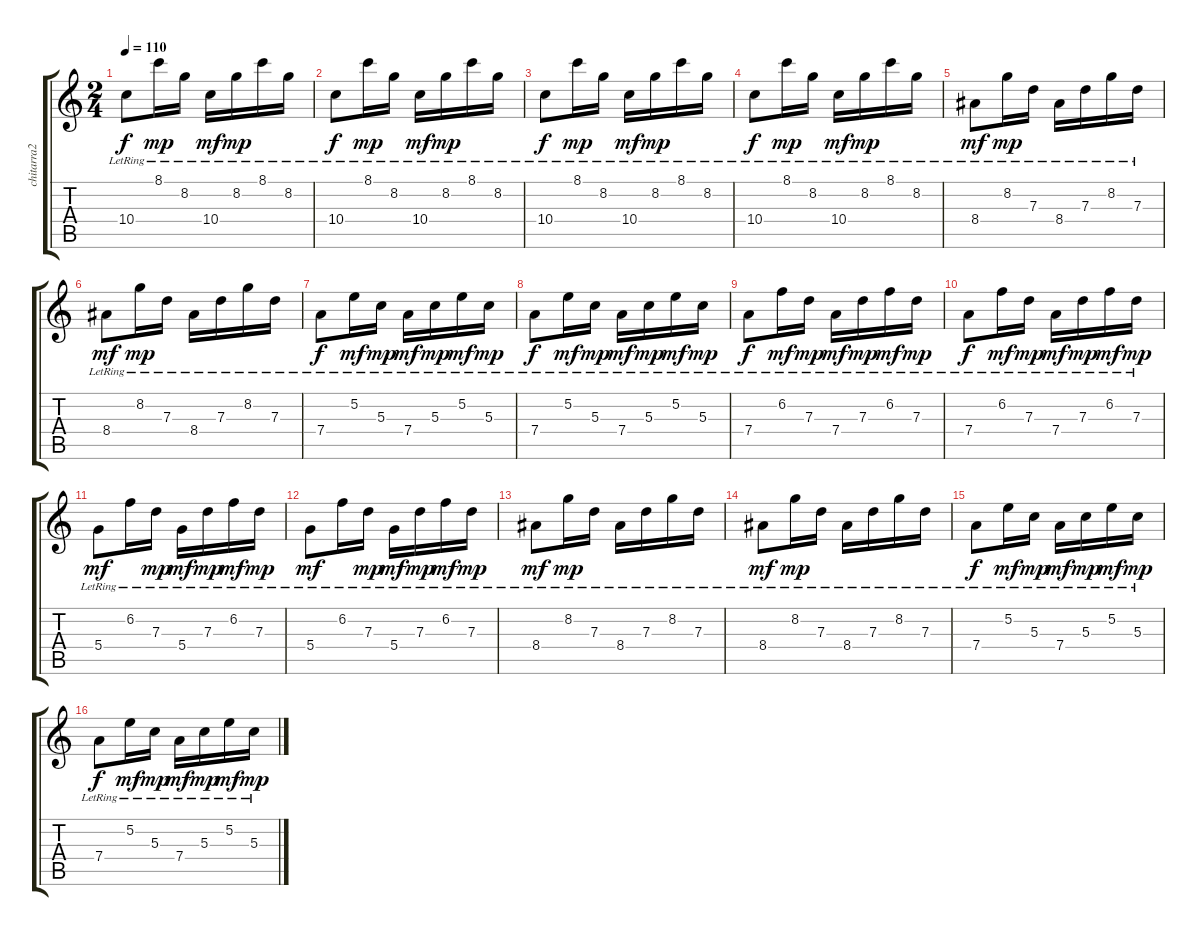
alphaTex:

\track ("chitarra2" "chitarra2") {instrument acousticguitarsteel}
\staff {score tabs}
\tuning (E4 B3 G3 D3 A2 D2) {hide}
\ts (2 4)
\tempo 110
\clef g2
\ks c
10.4{lr}.8{dy f} 8.1{lr}.16{dy mp} 8.2{lr}.16 10.4{lr}.16{dy mf} 8.2{lr}.16{dy mp} 8.1{lr}.16 8.2{lr}.16 |
10.4{lr}.8{dy f} 8.1{lr}.16{dy mp} 8.2{lr}.16 10.4{lr}.16{dy mf} 8.2{lr}.16{dy mp} 8.1{lr}.16 8.2{lr}.16 |
10.4{lr}.8{dy f} 8.1{lr}.16{dy mp} 8.2{lr}.16 10.4{lr}.16{dy mf} 8.2{lr}.16{dy mp} 8.1{lr}.16 8.2{lr}.16 |
10.4{lr}.8{dy f} 8.1{lr}.16{dy mp} 8.2{lr}.16 10.4{lr}.16{dy mf} 8.2{lr}.16{dy mp} 8.1{lr}.16 8.2{lr}.16 |
8.4{lr}.8{dy mf} 8.2{lr}.16{dy mp} 7.3{lr}.16 8.4{lr}.16 7.3{lr}.16 8.2{lr}.16 7.3{lr}.16 |
8.4{lr}.8{dy mf} 8.2{lr}.16{dy mp} 7.3{lr}.16 8.4{lr}.16 7.3{lr}.16 8.2{lr}.16 7.3{lr}.16 |
7.4{lr}.8{dy f} 5.2{lr}.16{dy mf} 5.3{lr}.16{dy mp} 7.4{lr}.16{dy mf} 5.3{lr}.16{dy mp} 5.2{lr}.16{dy mf} 5.3{lr}.16{dy mp} |
7.4{lr}.8{dy f} 5.2{lr}.16{dy mf} 5.3{lr}.16{dy mp} 7.4{lr}.16{dy mf} 5.3{lr}.16{dy mp} 5.2{lr}.16{dy mf} 5.3{lr}.16{dy mp} |
7.4{lr}.8{dy f} 6.2{lr}.16{dy mf} 7.3{lr}.16{dy mp} 7.4{lr}.16{dy mf} 7.3{lr}.16{dy mp} 6.2{lr}.16{dy mf} 7.3{lr}.16{dy mp} |
7.4{lr}.8{dy f} 6.2{lr}.16{dy mf} 7.3{lr}.16{dy mp} 7.4{lr}.16{dy mf} 7.3{lr}.16{dy mp} 6.2{lr}.16{dy mf} 7.3{lr}.16{dy mp} |
5.4{lr}.8{dy mf} 6.2{lr}.16 7.3{lr}.16{dy mp} 5.4{lr}.16{dy mf} 7.3{lr}.16{dy mp} 6.2{lr}.16{dy mf} 7.3{lr}.16{dy mp} |
5.4{lr}.8{dy mf} 6.2{lr}.16 7.3{lr}.16{dy mp} 5.4{lr}.16{dy mf} 7.3{lr}.16{dy mp} 6.2{lr}.16{dy mf} 7.3{lr}.16{dy mp} |
8.4{lr}.8{dy mf} 8.2{lr}.16{dy mp} 7.3{lr}.16 8.4{lr}.16 7.3{lr}.16 8.2{lr}.16 7.3{lr}.16 |
8.4{lr}.8{dy mf} 8.2{lr}.16{dy mp} 7.3{lr}.16 8.4{lr}.16 7.3{lr}.16 8.2{lr}.16 7.3{lr}.16 |
7.4{lr}.8{dy f} 5.2{lr}.16{dy mf} 5.3{lr}.16{dy mp} 7.4{lr}.16{dy mf} 5.3{lr}.16{dy mp} 5.2{lr}.16{dy mf} 5.3{lr}.16{dy mp} |
7.4{lr}.8{dy f} 5.2{lr}.16{dy mf} 5.3{lr}.16{dy mp} 7.4{lr}.16{dy mf} 5.3{lr}.16{dy mp} 5.2{lr}.16{dy mf} 5.3{lr}.16{dy mp}
